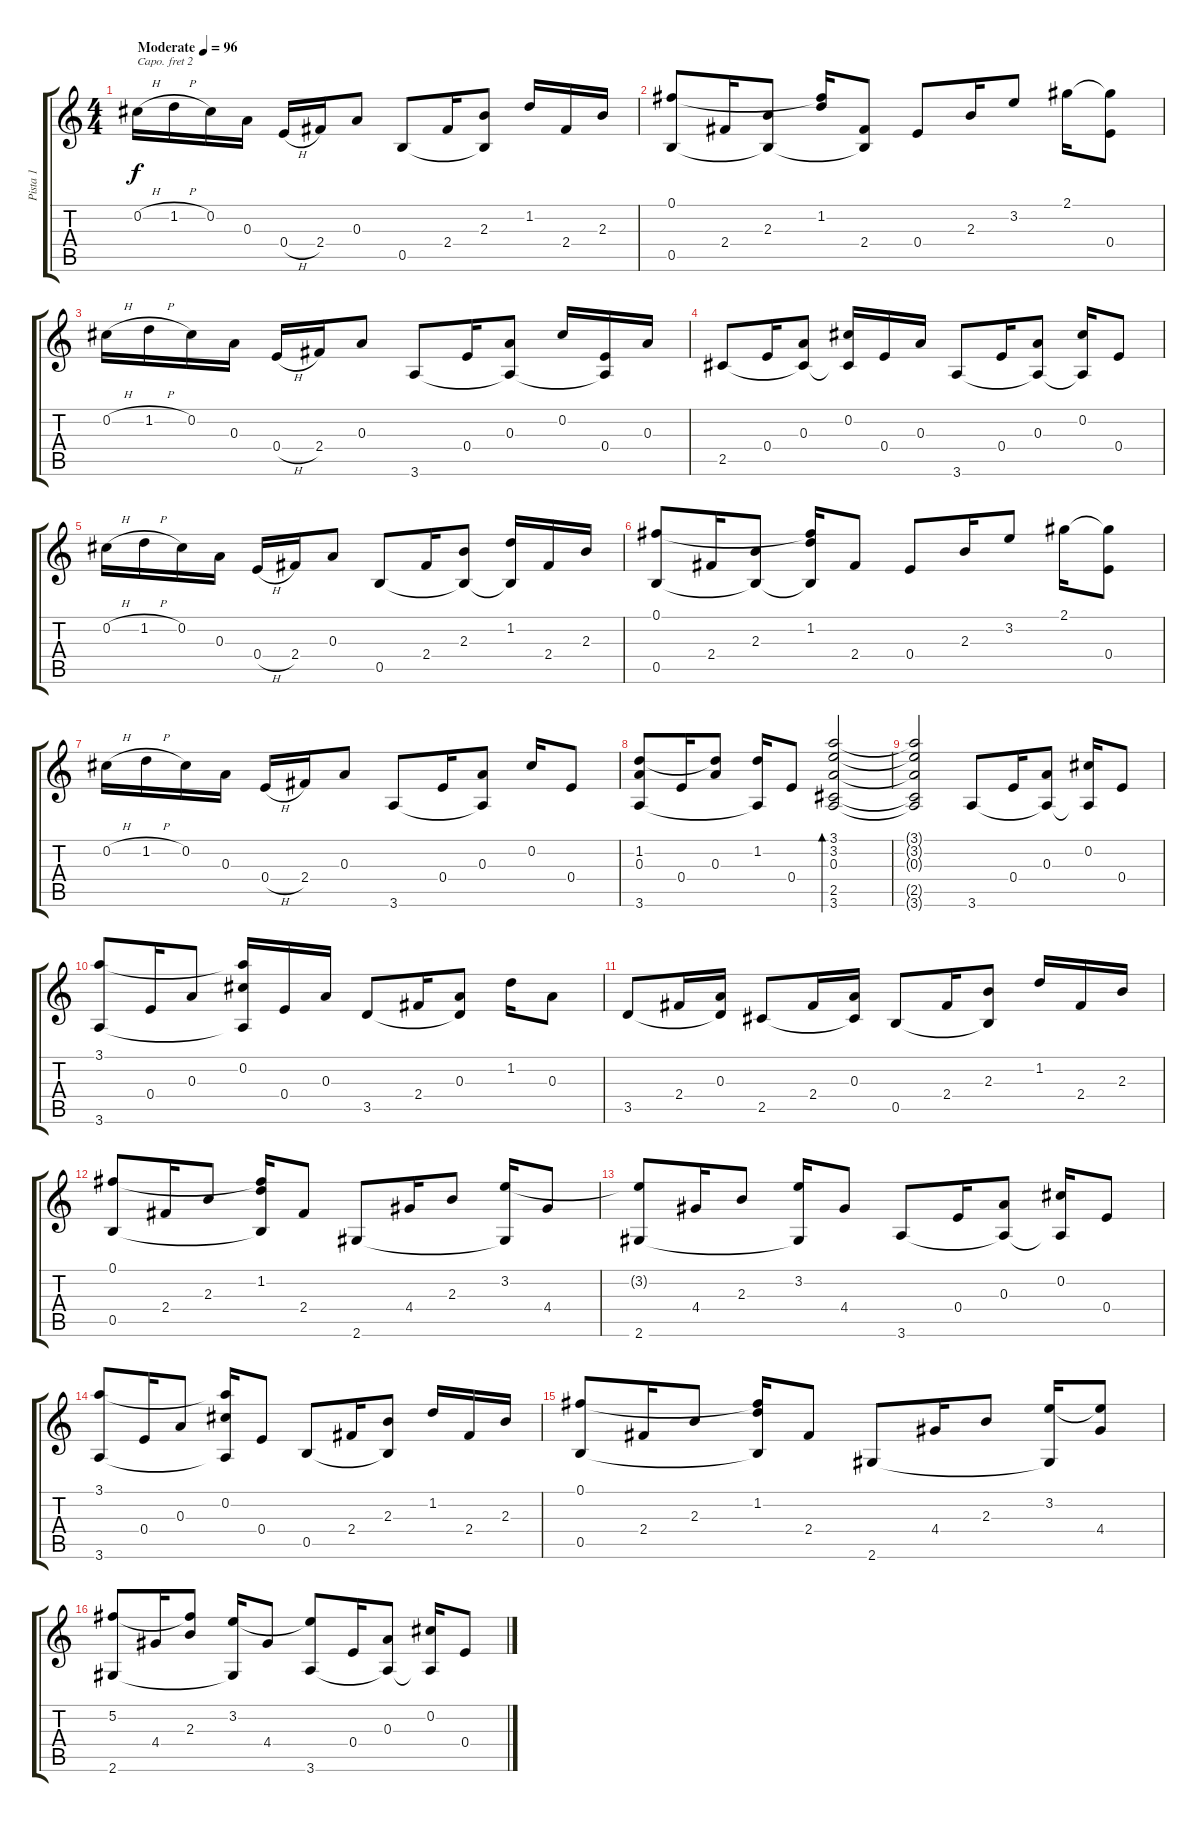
\track ("Pista 1" "Pista 1") {instrument acousticguitarsteel}
\staff {score tabs}
\capo 2
\tuning (E4 B3 G3 D3 A2 E2) {hide}
\ts (4 4)
\tempo (96 "Moderate")
\clef g2
\ks c
0.2{h}.16{dy f instrument acousticguitarsteel} 1.2{h}.16 0.2.16 0.3.16 0.4{h}.16 2.4.16 0.3.8 0.5.8 2.4.16 (2.3 0.5{t}).8 1.2.16 2.4.16 2.3.16 |
(0.1 0.5).8 2.4.16 (2.3 0.5{t}).8 (0.1{t} 1.2).16 (2.4 0.5{t}).8 0.4.8 2.3.16 3.2.8 2.1.16 (2.1{t} 0.4).8 |
0.2{h}.16 1.2{h}.16 0.2.16 0.3.16 0.4{h}.16 2.4.16 0.3.8 3.6.8 0.4.16 (0.3 3.6{t}).8 0.2.16 (0.4 3.6{t}).16 0.3.16 |
2.5.8 0.4.16 (0.3 2.5{t}).8 (0.2 2.5{t}).16 0.4.16 0.3.16 3.6.8 0.4.16 (0.3 3.6{t}).8 (0.2 3.6{t}).16 0.4.8 |
0.2{h}.16 1.2{h}.16 0.2.16 0.3.16 0.4{h}.16 2.4.16 0.3.8 0.5.8 2.4.16 (2.3 0.5{t}).8 (1.2 0.5{t}).16 2.4.16 2.3.16 |
(0.1 0.5).8 2.4.16 (2.3 0.5{t}).8 (0.1{t} 1.2 0.5{t}).16 2.4.8 0.4.8 2.3.16 3.2.8 2.1.16 (2.1{t} 0.4).8 |
0.2{h}.16 1.2{h}.16 0.2.16 0.3.16 0.4{h}.16 2.4.16 0.3.8 3.6.8 0.4.16 (0.3 3.6{t}).8 0.2.16 0.4.8 |
(1.2 0.3 3.6).8 0.4.16 (1.2{t} 0.3).8 (1.2 3.6{t}).16 0.4.8 (3.1 3.2 0.3 2.5 3.6).2{bd 120} |
(3.1{t} 3.2{t} 0.3{t} 2.5{t} 3.6{t}).2 3.6.8 0.4.16 (0.3 3.6{t}).8 (0.2 3.6{t}).16 0.4.8 |
(3.1 3.6).8 0.4.16 0.3.8 (3.1{t} 0.2 3.6{t}).16 0.4.16 0.3.16 3.5.8 2.4.16 (0.3 3.5{t}).8 1.2.16 0.3.8 |
3.5.8 2.4.16 (0.3 3.5{t}).16 2.5.8 2.4.16 (0.3 2.5{t}).16 0.5.8 2.4.16 (2.3 0.5{t}).8 1.2.16 2.4.16 2.3.16 |
(0.1 0.5).8 2.4.16 2.3.8 (0.1{t} 1.2 0.5{t}).16 2.4.8 2.6.8 4.4.16 2.3.8 (3.2 2.6{t}).16 4.4.8 |
(3.2{t} 2.6).8 4.4.16 2.3.8 (3.2 2.6{t}).16 4.4.8 3.6.8 0.4.16 (0.3 3.6{t}).8 (0.2 3.6{t}).16 0.4.8 |
(3.1 3.6).8 0.4.16 0.3.8 (3.1{t} 0.2 3.6{t}).16 0.4.8 0.5.8 2.4.16 (2.3 0.5{t}).8 1.2.16 2.4.16 2.3.16 |
(0.1 0.5).8 2.4.16 2.3.8 (0.1{t} 1.2 0.5{t}).16 2.4.8 2.6.8 4.4.16 2.3.8 (3.2 2.6{t}).16 (3.2{t} 4.4).8 |
(5.2 2.6).8 4.4.16 (5.2{t} 2.3).8 (3.2 2.6{t}).16 4.4.8 (3.2{t} 3.6).8 0.4.16 (0.3 3.6{t}).8 (0.2 3.6{t}).16 0.4.8
